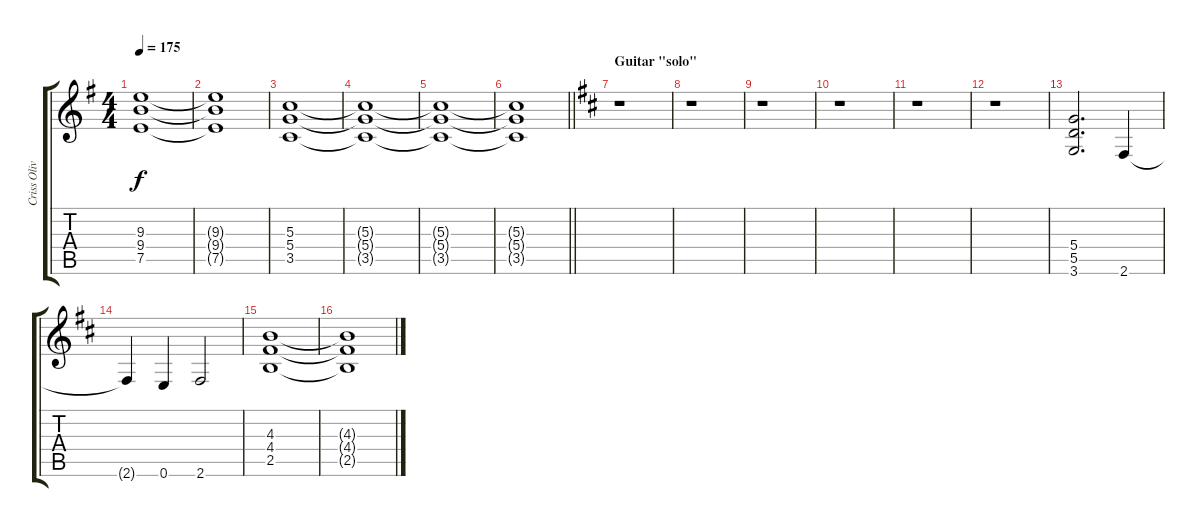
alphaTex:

\track ("Criss Oliva (rhythm)" "Criss Oliv") {instrument distortionguitar}
\staff {score tabs}
\tuning (E4 B3 G3 D3 A2 E2) {hide}
\ts (4 4)
\tempo 175
\clef g2
\ks eminor
(9.3 9.4 7.5).1{dy f} |
(9.3{t} 9.4{t} 7.5{t}).1 |
(5.3 5.4 3.5).1 |
(5.3{t} 5.4{t} 3.5{t}).1{volume 6} |
(5.3{t} 5.4{t} 3.5{t}).1 |
\barLineRight lightlight
(5.3{t} 5.4{t} 3.5{t}).1 |
\section ("" "Guitar \"solo\"")
\ks bminor
r.1 |
r.1 |
r.1 |
r.1 |
r.1 |
r.1 |
(5.4 5.5 3.6).2{d volume 16} 2.6.4 |
2.6{t}.4 0.6.4 2.6.2 |
(4.3 4.4 2.5).1{volume 0} |
(4.3{t} 4.4{t} 2.5{t}).1
